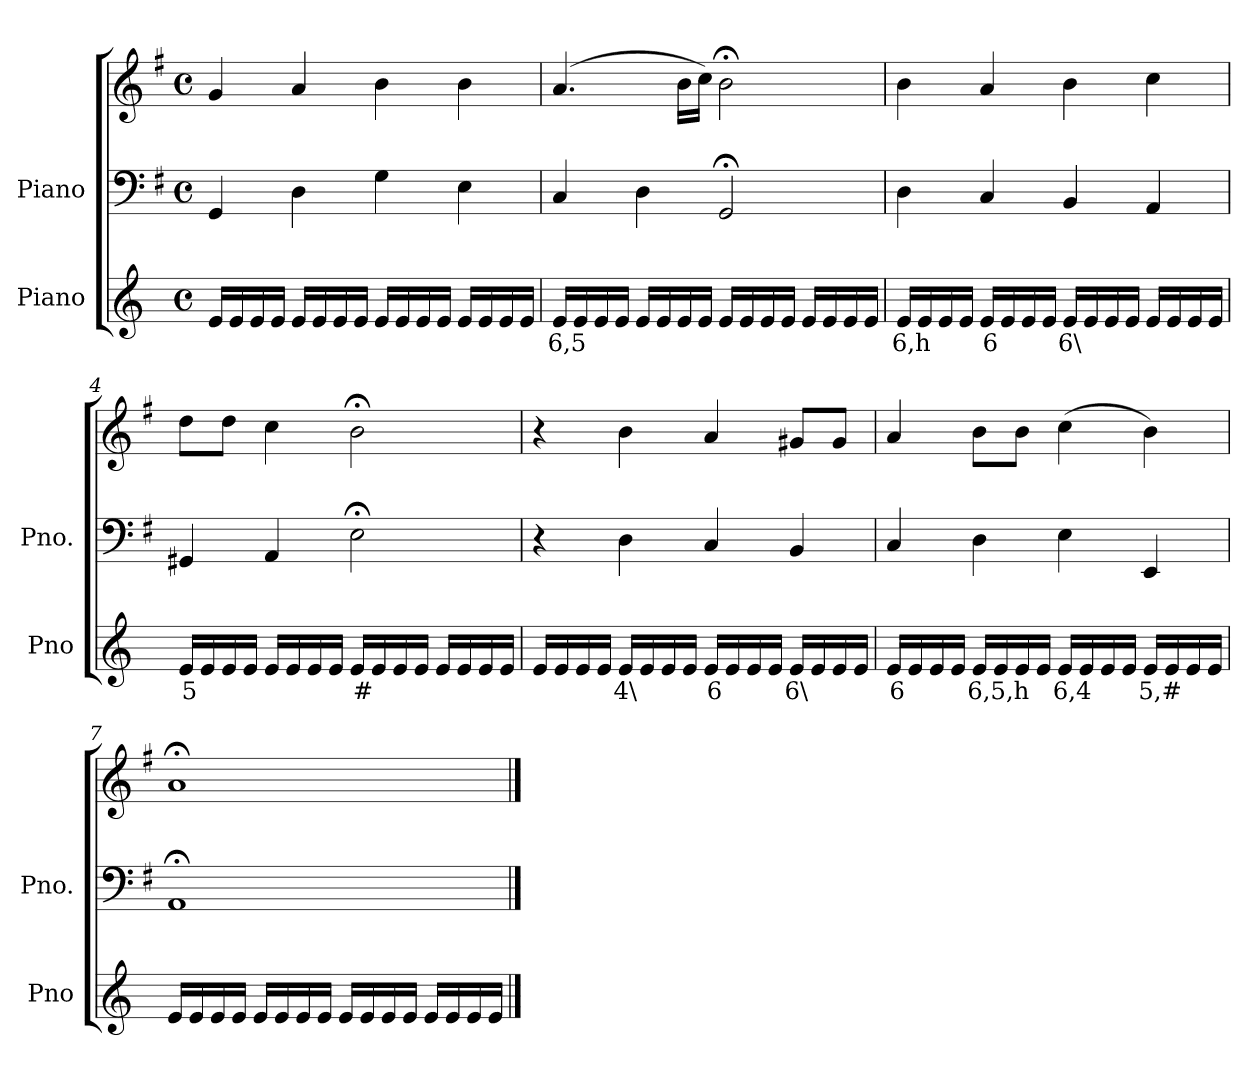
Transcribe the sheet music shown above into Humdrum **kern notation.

**kern	**text	**kern	**kern
*part2	*part2	*part1	*part1
*staff3	*staff3	*staff2	*staff1
*I"Piano	*	*I"Piano	*
*I'Pno	*	*I'Pno.	*
*clefG2	*	*clefF4	*clefG2
*k[]	*	*k[f#]	*k[f#]
*M4/4	*	*M4/4	*M4/4
*met(c)	*	*met(c)	*met(c)
=1	=1	=1	=1
16e/LL	.	4GG/	4g/
16e/	.	.	.
16e/	.	.	.
16e/JJ	.	.	.
16e/LL	.	4D\	4a/
16e/	.	.	.
16e/	.	.	.
16e/JJ	.	.	.
16e/LL	.	4G\	4b\
16e/	.	.	.
16e/	.	.	.
16e/JJ	.	.	.
16e/LL	.	4E\	4b\
16e/	.	.	.
16e/	.	.	.
16e/JJ	.	.	.
=2	=2	=2	=2
!	!LO:LY:b	!	!
16e/LL	6,5	4C/	(>4.a/
16e/	.	.	.
16e/	.	.	.
16e/JJ	.	.	.
16e/LL	.	4D\	.
16e/	.	.	.
16e/	.	.	16b\LL
16e/JJ	.	.	16cc\JJ)
16e/LL	.	2GG;</	2b;<\
16e/	.	.	.
16e/	.	.	.
16e/JJ	.	.	.
16e/LL	.	.	.
16e/	.	.	.
16e/	.	.	.
16e/JJ	.	.	.
=3	=3	=3	=3
!	!LO:LY:b	!	!
16e/LL	6,h	4D\	4b\
16e/	.	.	.
16e/	.	.	.
16e/JJ	.	.	.
!	!LO:LY:b	!	!
16e/LL	6	4C/	4a/
16e/	.	.	.
16e/	.	.	.
16e/JJ	.	.	.
!	!LO:LY:b	!	!
16e/LL	6\	4BB/	4b\
16e/	.	.	.
16e/	.	.	.
16e/JJ	.	.	.
16e/LL	.	4AA/	4cc\
16e/	.	.	.
16e/	.	.	.
16e/JJ	.	.	.
=4	=4	=4	=4
!	!LO:LY:b	!	!
16e/LL	5	4GG#X/	8dd\L
16e/	.	.	.
16e/	.	.	8dd\J
16e/JJ	.	.	.
16e/LL	.	4AA/	4cc\
16e/	.	.	.
16e/	.	.	.
16e/JJ	.	.	.
!	!LO:LY:b	!	!
16e/LL	#	2E;<\	2b;<\
16e/	.	.	.
16e/	.	.	.
16e/JJ	.	.	.
16e/LL	.	.	.
16e/	.	.	.
16e/	.	.	.
16e/JJ	.	.	.
=5	=5	=5	=5
16e/LL	.	4r	4r
16e/	.	.	.
16e/	.	.	.
16e/JJ	.	.	.
!	!LO:LY:b	!	!
16e/LL	4\	4D\	4b\
16e/	.	.	.
16e/	.	.	.
16e/JJ	.	.	.
!	!LO:LY:b	!	!
16e/LL	6	4C/	4a/
16e/	.	.	.
16e/	.	.	.
16e/JJ	.	.	.
!	!LO:LY:b	!	!
16e/LL	6\	4BB/	8g#X/L
16e/	.	.	.
16e/	.	.	8g#/J
16e/JJ	.	.	.
=6	=6	=6	=6
!	!LO:LY:b	!	!
16e/LL	6	4C/	4a/
16e/	.	.	.
16e/	.	.	.
16e/JJ	.	.	.
!	!LO:LY:b	!	!
16e/LL	6,5,h	4D\	8b\L
16e/	.	.	.
16e/	.	.	8b\J
16e/JJ	.	.	.
!	!LO:LY:b	!	!
16e/LL	6,4	4E\	(>4cc\
16e/	.	.	.
16e/	.	.	.
16e/JJ	.	.	.
!	!LO:LY:b	!	!
16e/LL	5,#	4EE/	4b\)
16e/	.	.	.
16e/	.	.	.
16e/JJ	.	.	.
=7	=7	=7	=7
16e/LL	.	1AA;<	1a;<
16e/	.	.	.
16e/	.	.	.
16e/JJ	.	.	.
16e/LL	.	.	.
16e/	.	.	.
16e/	.	.	.
16e/JJ	.	.	.
16e/LL	.	.	.
16e/	.	.	.
16e/	.	.	.
16e/JJ	.	.	.
16e/LL	.	.	.
16e/	.	.	.
16e/	.	.	.
16e/JJ	.	.	.
==	==	==	==
*-	*-	*-	*-
